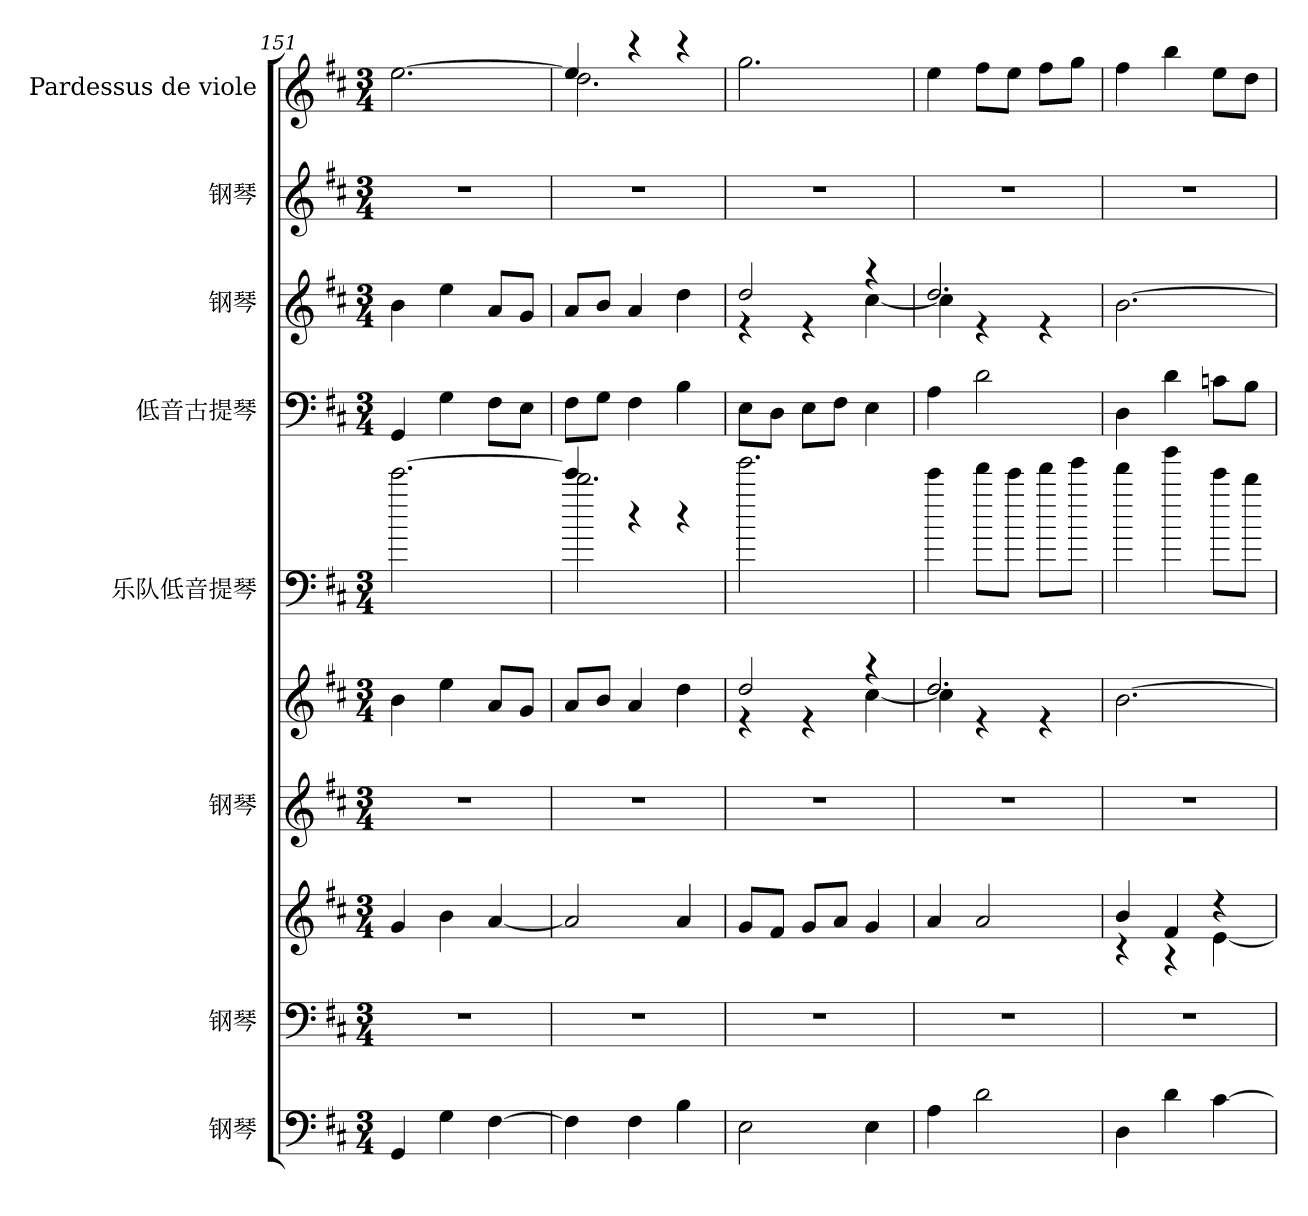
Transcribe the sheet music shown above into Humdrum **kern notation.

**kern	**kern	**kern	**kern	**kern	**kern	**kern	**kern	**kern	**kern
*part8	*part7	*part7	*part6	*part6	*part5	*part4	*part3	*part2	*part1
*staff10	*staff9	*staff8	*staff7	*staff6	*staff5	*staff4	*staff3	*staff2	*staff1
*I"钢琴	*I"钢琴	*	*I"钢琴	*	*I"乐队低音提琴	*I"低音古提琴	*I"钢琴	*I"钢琴	*I"Pardessus de viole
*	*	*	*	*	*	*	*	*	*I'Pds. v.
*clefF4	*clefF4	*clefG2	*clefG2	*clefG2	*clefF4	*clefF4	*clefG2	*clefG2	*clefG2
*	*	*	*	*	*ITrd7c12	*	*	*	*
*k[f#c#]	*k[f#c#]	*k[f#c#]	*k[f#c#]	*k[f#c#]	*k[f#c#]	*k[f#c#]	*k[f#c#]	*k[f#c#]	*k[f#c#]
*M3/4	*M3/4	*M3/4	*M3/4	*M3/4	*M3/4	*M3/4	*M3/4	*M3/4	*M3/4
=151	=151	=151	=151	=151	=151	=151	=151	=151	=151
4GG/	2.r	4g/	2.r	4b\	[2.ee\	4GG/	4b\	2.r	[2.ee\
4G\	.	4b\	.	4ee\	.	4G\	4ee\	.	.
[4F#\	.	[4a/	.	8a/L	.	8F#\L	8a/L	.	.
.	.	.	.	8g/J	.	8E\J	8g/J	.	.
=152	=152	=152	=152	=152	=152	=152	=152	=152	=152
*	*	*	*	*	*^	*	*	*	*^
4F#\]	2.r	2a/]	2.r	8a/L	4ee/]	2.dd\	8F#\L	8a/L	2.r	4ee/]	2.dd\
.	.	.	.	8b/J	.	.	8G\J	8b/J	.	.	.
4F#\	.	.	.	4a/	4r	.	4F#\	4a/	.	4r	.
4B\	.	4a/	.	4dd\	4r	.	4B\	4dd\	.	4r	.
*	*	*	*	*	*v	*v	*	*	*	*v	*v
=153	=153	=153	=153	=153	=153	=153	=153	=153	=153
*	*	*	*	*^	*	*	*^	*	*
2E\	2.r	8g/L	2.r	2dd/	4r	2.gg\	8E\L	2dd/	4r	2.r	2.gg\
.	.	8f#/J	.	.	.	.	8D\J	.	.	.	.
.	.	8g/L	.	.	4r	.	8E\L	.	4r	.	.
.	.	8a/J	.	.	.	.	8F#\J	.	.	.	.
4E\	.	4g/	.	4r	[4cc#\	.	4E\	4r	[4cc#\	.	.
!!LO:PB:g=z
=154	=154	=154	=154	=154	=154	=154	=154	=154	=154	=154	=154
4A\	2.r	4a/	2.r	2.dd/	4cc#\]	4ee\	4A\	2.dd/	4cc#\]	2.r	4ee\
2d\	.	2a/	.	.	4r	8ff#\L	2d\	.	4r	.	8ff#\L
.	.	.	.	.	.	8ee\J	.	.	.	.	8ee\J
.	.	.	.	.	4r	8ff#\L	.	.	4r	.	8ff#\L
.	.	.	.	.	.	8gg\J	.	.	.	.	8gg\J
*	*	*	*	*v	*v	*	*	*v	*v	*	*
=155	=155	=155	=155	=155	=155	=155	=155	=155	=155
*	*	*^	*	*	*	*	*	*	*
4D\	2.r	4b/	4r	2.r	[2.b\	4ff#\	4D\	[2.b\	2.r	4ff#\
4d\	.	4f#/	4r	.	.	4bb\	4d\	.	.	4bb\
[4c#\	.	4r	[4e\	.	.	8ee\L	8cn\L	.	.	8ee\L
.	.	.	.	.	.	8dd\J	8B\J	.	.	8dd\J
*	*	*v	*v	*	*	*	*	*	*	*
=	=	=	=	=	=	=	=	=	=
*-	*-	*-	*-	*-	*-	*-	*-	*-	*-
